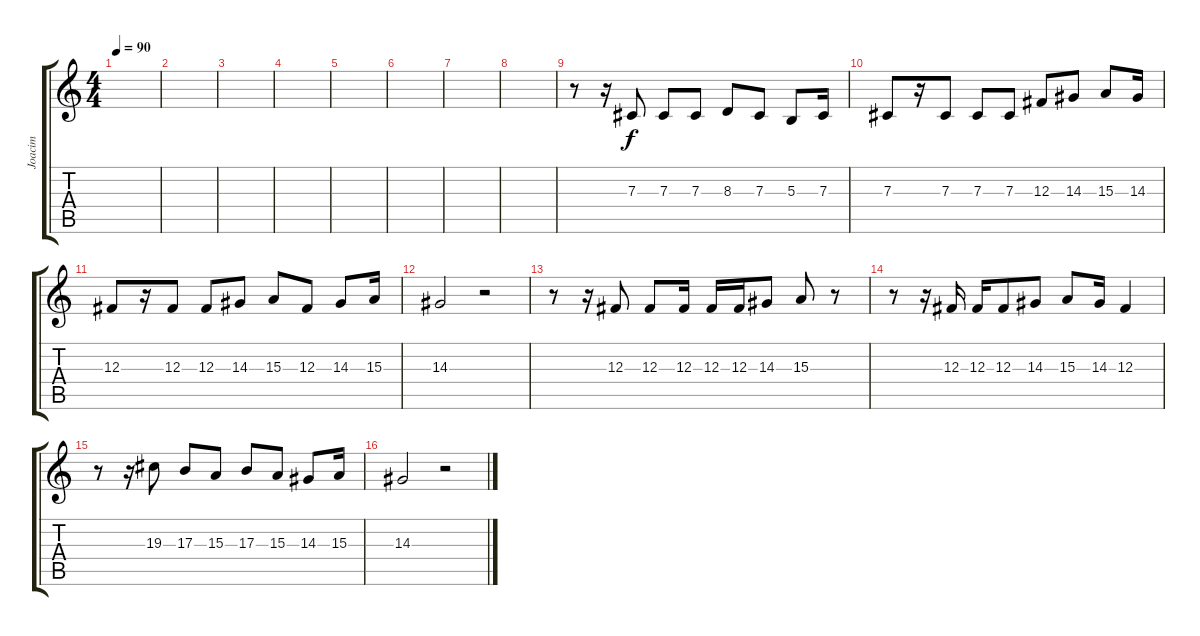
\track ("Joacim" "Joacim") {instrument lead1square}
\staff {score tabs}
\tuning (Eb4 Bb3 Gb3 Db3 Ab2 Eb2) {hide}
\ts (4 4)
\tempo 90
\clef g2
\ks c
|
|
|
|
|
|
|
|
r.8 r.16 7.3.8 7.3.8 7.3.8 8.3.8 7.3.8 5.3.8 7.3.16 |
7.3.8 r.16 7.3.8 7.3.8 7.3.8 12.3.8 14.3.8 15.3.8 14.3.16 |
12.3.8 r.16 12.3.8 12.3.8 14.3.8 15.3.8 12.3.8 14.3.8 15.3.16 |
14.3.2 r.2 |
r.8 r.16 12.3.8 12.3.8 12.3.16 12.3.16 12.3.16 14.3.8 15.3.8 r.8 |
r.8 r.16 12.3.16 12.3.16 12.3.8 14.3.8 15.3.8 14.3.16 12.3.4 |
r.8 r.16 19.3.8 17.3.8 15.3.8 17.3.8 15.3.8 14.3.8 15.3.16 |
14.3.2 r.2
